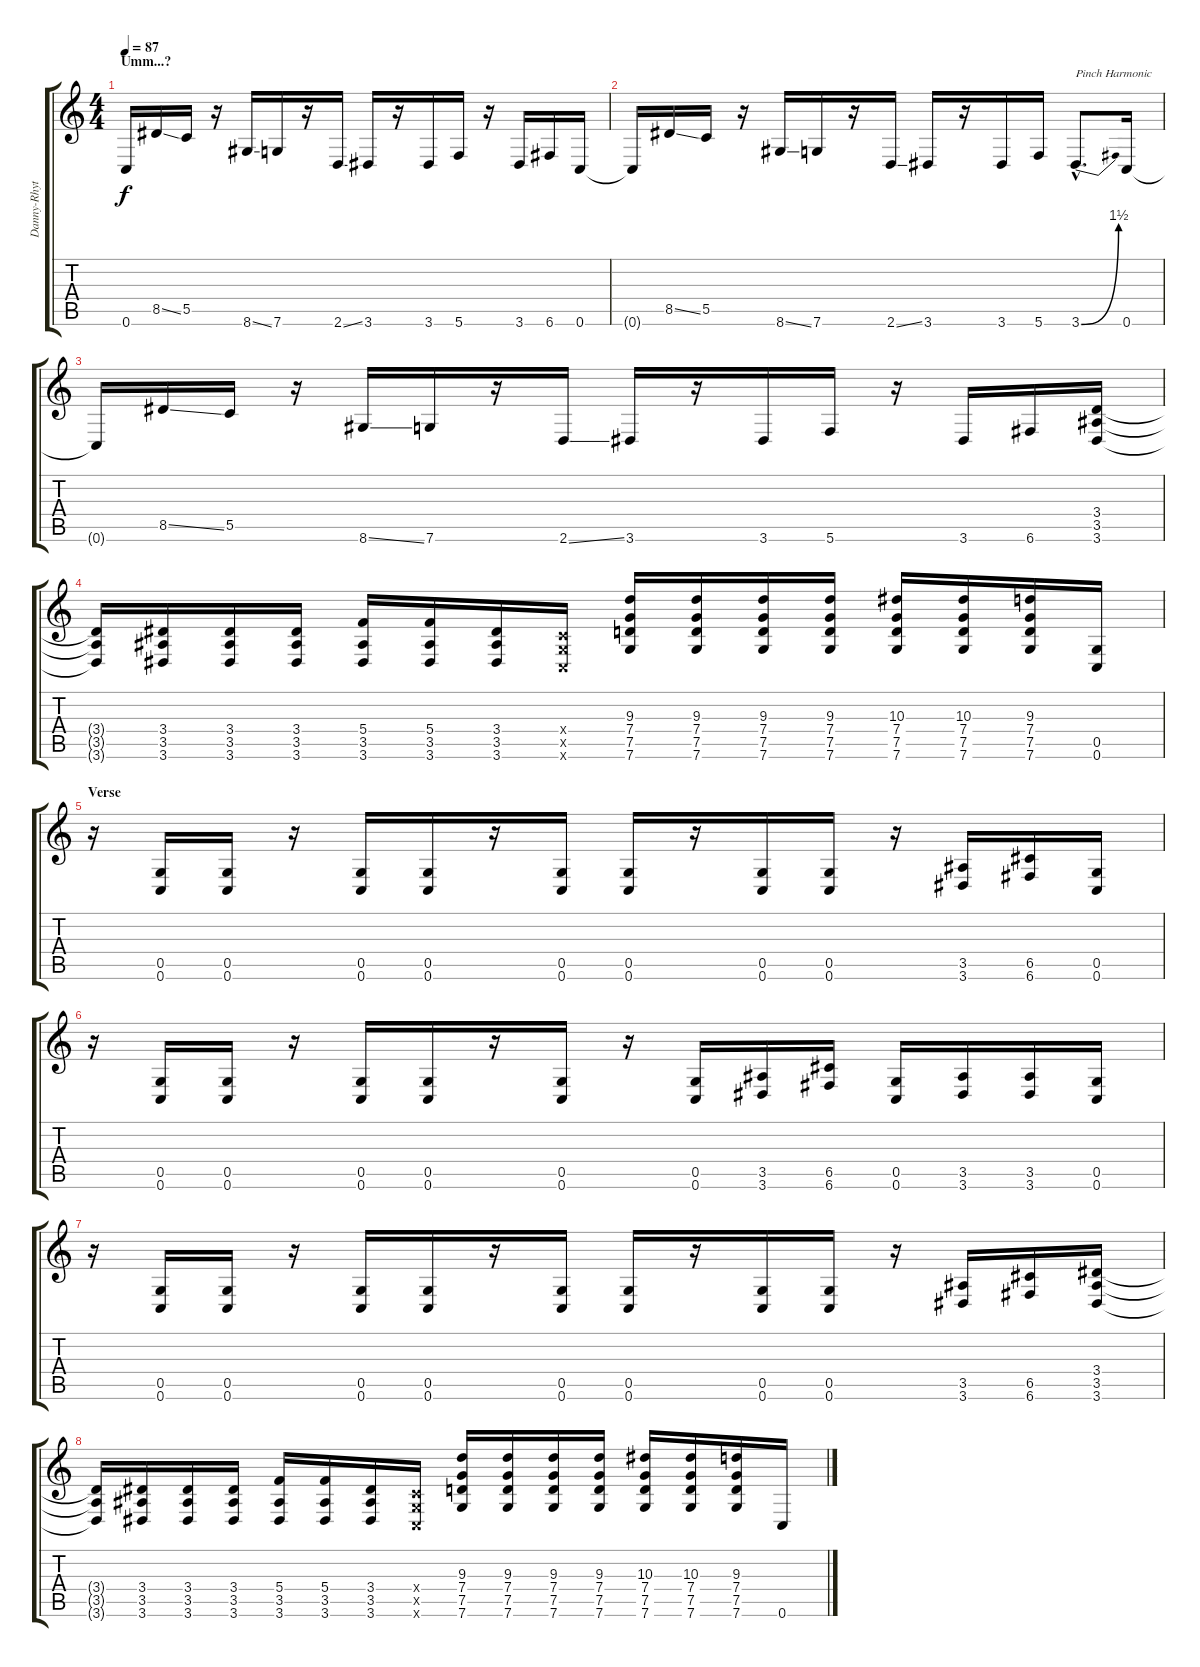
\track ("Danny-Rhythm" "Danny-Rhyt") {instrument distortionguitar}
\staff {score tabs}
\tuning (D4 A3 F3 C3 G2 C2) {hide}
\ts (4 4)
\section ("" "Umm...?")
\tempo 87
\clef g2
\ks c
0.6.16{dy f} 8.5{ss}.16 5.5.16 r.16 8.6{ss}.16 7.6.16 r.16 2.6{ss}.16 3.6.16 r.16 3.6.16 5.6.16 r.16 3.6.16 6.6.16 0.6.16 |
0.6{t}.16 8.5{ss}.16 5.5.16 r.16 8.6{ss}.16 7.6.16 r.16 2.6{ss}.16 3.6.16 r.16 3.6.16 5.6.16 3.6{be (bend 0 0 60 6) hac}.8{d txt "Pinch Harmonic"} 0.6.16 |
0.6{t}.16 8.5{ss}.16 5.5.16 r.16 8.6{ss}.16 7.6.16 r.16 2.6{ss}.16 3.6.16 r.16 3.6.16 5.6.16 r.16 3.6.16 6.6.16 (3.4 3.5 3.6).16 |
(3.4{t} 3.5{t} 3.6{t}).16 (3.4 3.5 3.6).16 (3.4 3.5 3.6).16 (3.4 3.5 3.6).16 (5.4 3.5 3.6).16 (5.4 3.5 3.6).16 (3.4 3.5 3.6).16 (0.4{x} 0.5{x} 0.6{x}).16 (9.3 7.4 7.5 7.6).16 (9.3 7.4 7.5 7.6).16 (9.3 7.4 7.5 7.6).16 (9.3 7.4 7.5 7.6).16 (10.3 7.4 7.5 7.6).16 (10.3 7.4 7.5 7.6).16 (9.3 7.4 7.5 7.6).16 (0.5 0.6).16 |
\section ("" "Verse")
r.16 (0.5 0.6).16 (0.5 0.6).16 r.16 (0.5 0.6).16 (0.5 0.6).16 r.16 (0.5 0.6).16 (0.5 0.6).16 r.16 (0.5 0.6).16 (0.5 0.6).16 r.16 (3.5 3.6).16 (6.5 6.6).16 (0.5 0.6).16 |
r.16 (0.5 0.6).16 (0.5 0.6).16 r.16 (0.5 0.6).16 (0.5 0.6).16 r.16 (0.5 0.6).16 r.16 (0.5 0.6).16 (3.5 3.6).16 (6.5 6.6).16 (0.5 0.6).16 (3.5 3.6).16 (3.5 3.6).16 (0.5 0.6).16 |
r.16 (0.5 0.6).16 (0.5 0.6).16 r.16 (0.5 0.6).16 (0.5 0.6).16 r.16 (0.5 0.6).16 (0.5 0.6).16 r.16 (0.5 0.6).16 (0.5 0.6).16 r.16 (3.5 3.6).16 (6.5 6.6).16 (3.4 3.5 3.6).16 |
(3.4{t} 3.5{t} 3.6{t}).16 (3.4 3.5 3.6).16 (3.4 3.5 3.6).16 (3.4 3.5 3.6).16 (5.4 3.5 3.6).16 (5.4 3.5 3.6).16 (3.4 3.5 3.6).16 (0.4{x} 0.5{x} 0.6{x}).16 (9.3 7.4 7.5 7.6).16 (9.3 7.4 7.5 7.6).16 (9.3 7.4 7.5 7.6).16 (9.3 7.4 7.5 7.6).16 (10.3 7.4 7.5 7.6).16 (10.3 7.4 7.5 7.6).16 (9.3 7.4 7.5 7.6).16 0.6.16
